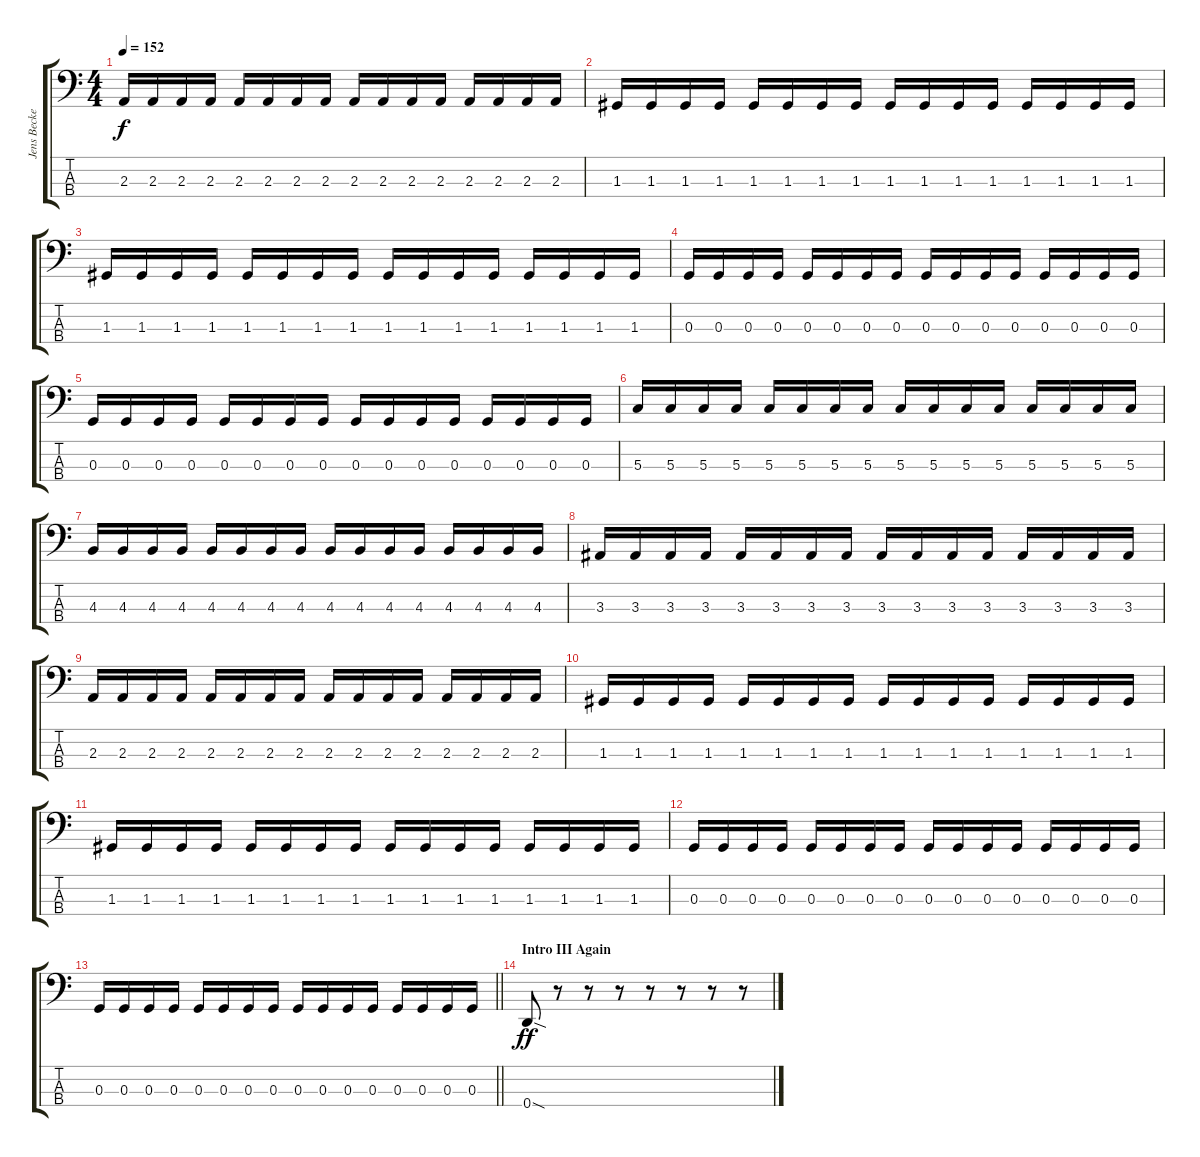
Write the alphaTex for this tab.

\track ("Jens Becker" "Jens Becke") {instrument electricbasspick}
\staff {score tabs}
\tuning (F2 C2 G1 D1) {hide}
\ts (4 4)
\tempo 152
\clef f4
\ks c
2.3.16{dy f} 2.3.16 2.3.16 2.3.16 2.3.16 2.3.16 2.3.16 2.3.16 2.3.16 2.3.16 2.3.16 2.3.16 2.3.16 2.3.16 2.3.16 2.3.16 |
1.3.16 1.3.16 1.3.16 1.3.16 1.3.16 1.3.16 1.3.16 1.3.16 1.3.16 1.3.16 1.3.16 1.3.16 1.3.16 1.3.16 1.3.16 1.3.16 |
1.3.16 1.3.16 1.3.16 1.3.16 1.3.16 1.3.16 1.3.16 1.3.16 1.3.16 1.3.16 1.3.16 1.3.16 1.3.16 1.3.16 1.3.16 1.3.16 |
0.3.16 0.3.16 0.3.16 0.3.16 0.3.16 0.3.16 0.3.16 0.3.16 0.3.16 0.3.16 0.3.16 0.3.16 0.3.16 0.3.16 0.3.16 0.3.16 |
0.3.16 0.3.16 0.3.16 0.3.16 0.3.16 0.3.16 0.3.16 0.3.16 0.3.16 0.3.16 0.3.16 0.3.16 0.3.16 0.3.16 0.3.16 0.3.16 |
5.3.16 5.3.16 5.3.16 5.3.16 5.3.16 5.3.16 5.3.16 5.3.16 5.3.16 5.3.16 5.3.16 5.3.16 5.3.16 5.3.16 5.3.16 5.3.16 |
4.3.16 4.3.16 4.3.16 4.3.16 4.3.16 4.3.16 4.3.16 4.3.16 4.3.16 4.3.16 4.3.16 4.3.16 4.3.16 4.3.16 4.3.16 4.3.16 |
3.3.16 3.3.16 3.3.16 3.3.16 3.3.16 3.3.16 3.3.16 3.3.16 3.3.16 3.3.16 3.3.16 3.3.16 3.3.16 3.3.16 3.3.16 3.3.16 |
2.3.16 2.3.16 2.3.16 2.3.16 2.3.16 2.3.16 2.3.16 2.3.16 2.3.16 2.3.16 2.3.16 2.3.16 2.3.16 2.3.16 2.3.16 2.3.16 |
1.3.16 1.3.16 1.3.16 1.3.16 1.3.16 1.3.16 1.3.16 1.3.16 1.3.16 1.3.16 1.3.16 1.3.16 1.3.16 1.3.16 1.3.16 1.3.16 |
1.3.16 1.3.16 1.3.16 1.3.16 1.3.16 1.3.16 1.3.16 1.3.16 1.3.16 1.3.16 1.3.16 1.3.16 1.3.16 1.3.16 1.3.16 1.3.16 |
0.3.16 0.3.16 0.3.16 0.3.16 0.3.16 0.3.16 0.3.16 0.3.16 0.3.16 0.3.16 0.3.16 0.3.16 0.3.16 0.3.16 0.3.16 0.3.16 |
\barLineRight lightlight
0.3.16 0.3.16 0.3.16 0.3.16 0.3.16 0.3.16 0.3.16 0.3.16 0.3.16 0.3.16 0.3.16 0.3.16 0.3.16 0.3.16 0.3.16 0.3.16 |
\section ("" "Intro III Again")
0.4{sod}.8{dy ff} r.8 r.8 r.8 r.8 r.8 r.8 r.8
